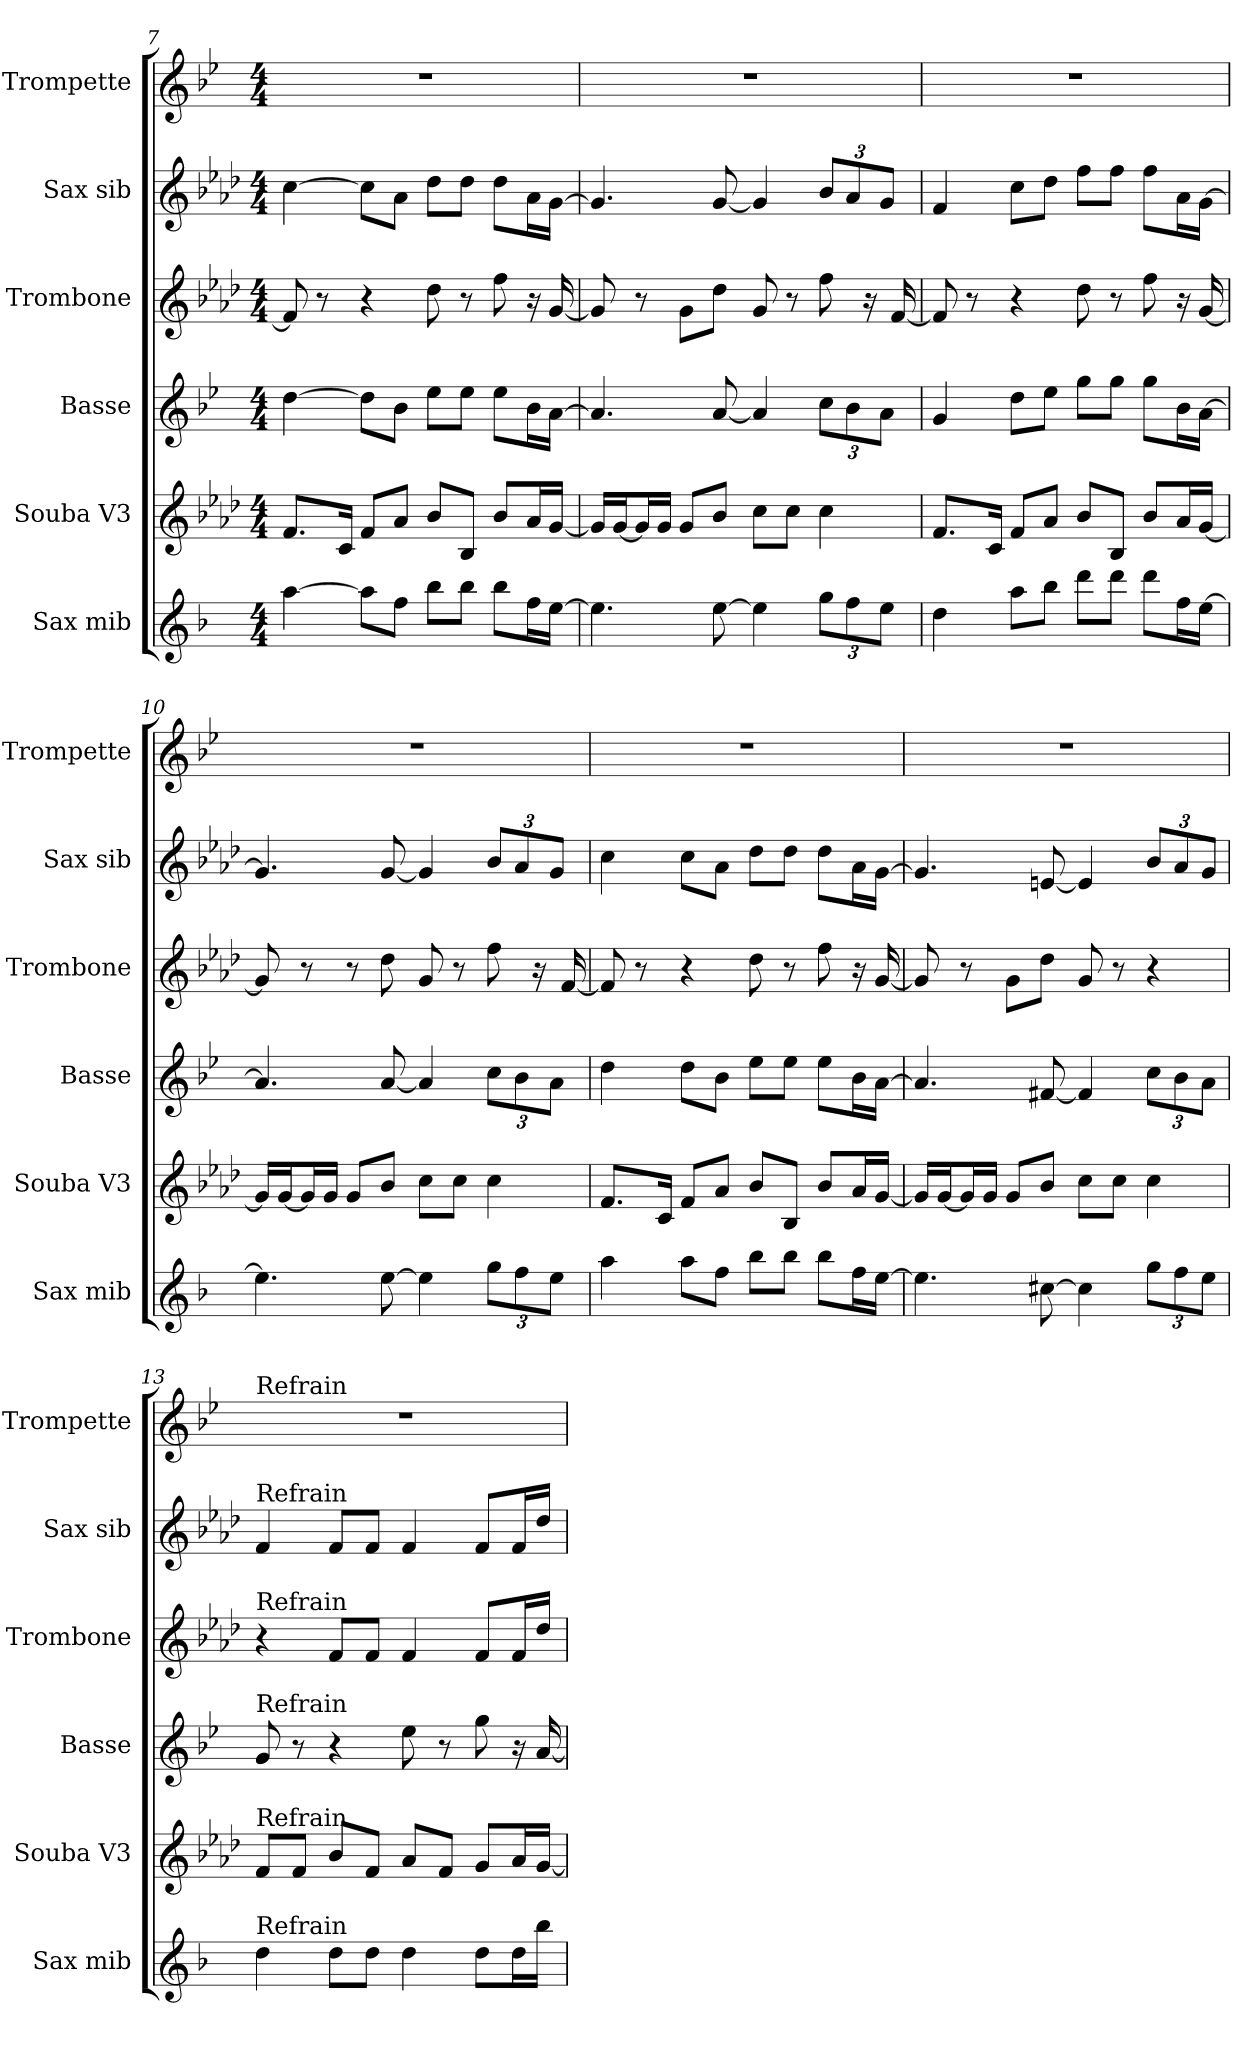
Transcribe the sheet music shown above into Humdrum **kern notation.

**kern	**kern	**kern	**kern	**kern	**kern
*part6	*part5	*part4	*part3	*part2	*part1
*staff6	*staff5	*staff4	*staff3	*staff2	*staff1
*I"Sax mib	*I"Souba V3	*I"Basse	*I"Trombone	*I"Sax sib	*I"Trompette
*I'Sax mib	*I'Souba V3	*I'Basse	*I'Trombone	*I'Sax sib	*I'Trompette
*clefG2	*clefG2	*clefG2	*clefG2	*clefG2	*clefG2
*ITrd5c9	*ITrd15c26	*ITrd4c7	*ITrd8c14	*ITrd8c14	*ITrd1c2
*k[b-e-a-d-]	*k[b-e-a-d-]	*k[b-e-a-]	*k[b-e-a-d-]	*k[b-e-a-d-]	*k[b-e-a-d-]
*M4/4	*M4/4	*M4/4	*M4/4	*M4/4	*M4/4
=7	=7	=7	=7	=7	=7
[4cc	8.FFL	[4g	8F]	[4c	1r
.	.	.	8r	.	.
.	16CCJk	.	.	.	.
8ccL]	8FFL	8gL]	4r	8cL]	.
8a-J	8AA-J	8e-J	.	8A-J	.
8dd-L	8BB-L	8a-L	8d-	8d-L	.
8dd-J	8BBB-J	8a-J	8r	8d-J	.
8dd-L	8BB-L	8a-L	8f	8d-L	.
16a-L	16AA-L	16e-L	16r	16A-L	.
[16gJJ	[16GGJJ	[16dJJ	[16G	[16GJJ	.
=8	=8	=8	=8	=8	=8
4.g]	16GGLL]	4.d]	8G]	4.G]	1r
.	[16GGJ	.	.	.	.
.	16GGL]	.	8r	.	.
.	16GGJJ	.	.	.	.
.	8GGL	.	8GL	.	.
[8g	8BB-J	[8d	8d-J	[8G	.
4g]	8CL	4d]	8G	4G]	.
.	8CJ	.	8r	.	.
12b-L	4C	12fL	8f	12B-L	.
12a-	.	12e-	.	12A-	.
.	.	.	16r	.	.
12gJ	.	12dJ	.	12GJ	.
.	.	.	[16F	.	.
=9	=9	=9	=9	=9	=9
4f	8.FFL	4c	8F]	4F	1r
.	.	.	8r	.	.
.	16CCJk	.	.	.	.
8ccL	8FFL	8gL	4r	8cL	.
8dd-J	8AA-J	8a-J	.	8d-J	.
8ffL	8BB-L	8ccL	8d-	8fL	.
8ffJ	8BBB-J	8ccJ	8r	8fJ	.
8ffL	8BB-L	8ccL	8f	8fL	.
16a-L	16AA-L	16e-L	16r	16A-L	.
[16gJJ	[16GGJJ	[16dJJ	[16G	[16GJJ	.
=10	=10	=10	=10	=10	=10
4.g]	16GGLL]	4.d]	8G]	4.G]	1r
.	[16GGJ	.	.	.	.
.	16GGL]	.	8r	.	.
.	16GGJJ	.	.	.	.
.	8GGL	.	8r	.	.
[8g	8BB-J	[8d	8d-	[8G	.
4g]	8CL	4d]	8G	4G]	.
.	8CJ	.	8r	.	.
12b-L	4C	12fL	8f	12B-L	.
12a-	.	12e-	.	12A-	.
.	.	.	16r	.	.
12gJ	.	12dJ	.	12GJ	.
.	.	.	[16F	.	.
=11	=11	=11	=11	=11	=11
4cc	8.FFL	4g	8F]	4c	1r
.	.	.	8r	.	.
.	16CCJk	.	.	.	.
8ccL	8FFL	8gL	4r	8cL	.
8a-J	8AA-J	8e-J	.	8A-J	.
8dd-L	8BB-L	8a-L	8d-	8d-L	.
8dd-J	8BBB-J	8a-J	8r	8d-J	.
8dd-L	8BB-L	8a-L	8f	8d-L	.
16a-L	16AA-L	16e-L	16r	16A-L	.
[16gJJ	[16GGJJ	[16dJJ	[16G	[16GJJ	.
=12	=12	=12	=12	=12	=12
4.g]	16GGLL]	4.d]	8G]	4.G]	1r
.	[16GGJ	.	.	.	.
.	16GGL]	.	8r	.	.
.	16GGJJ	.	.	.	.
.	8GGL	.	8GL	.	.
[8en	8BB-J	[8Bn	8d-J	[8En	.
4e]	8CL	4B]	8G	4E]	.
.	8CJ	.	8r	.	.
12b-L	4C	12fL	4r	12B-L	.
12a-	.	12e-	.	12A-	.
12gJ	.	12dJ	.	12GJ	.
=13	=13	=13	=13	=13	=13
!	!	!	!	!	!LO:TX:t=Refrain
!	!	!	!	!LO:TX:t=Refrain	!
!	!	!	!LO:TX:t=Refrain	!	!
!	!	!LO:TX:t=Refrain	!	!	!
!	!LO:TX:t=Refrain	!	!	!	!
!LO:TX:t=Refrain	!	!	!	!	!
4f	8FFL	8c	4r	4F	1r
.	8FFJ	8r	.	.	.
8fL	8BB-L	4r	8FL	8FL	.
8fJ	8FFJ	.	8FJ	8FJ	.
4f	8AA-L	8a-	4F	4F	.
.	8FFJ	8r	.	.	.
8fL	8GGL	8cc	8FL	8FL	.
16fL	16AA-L	16r	16FL	16FL	.
16dd-JJ	[16GGJJ	[16d	16d-JJ	16d-JJ	.
=	=	=	=	=	=
*-	*-	*-	*-	*-	*-
